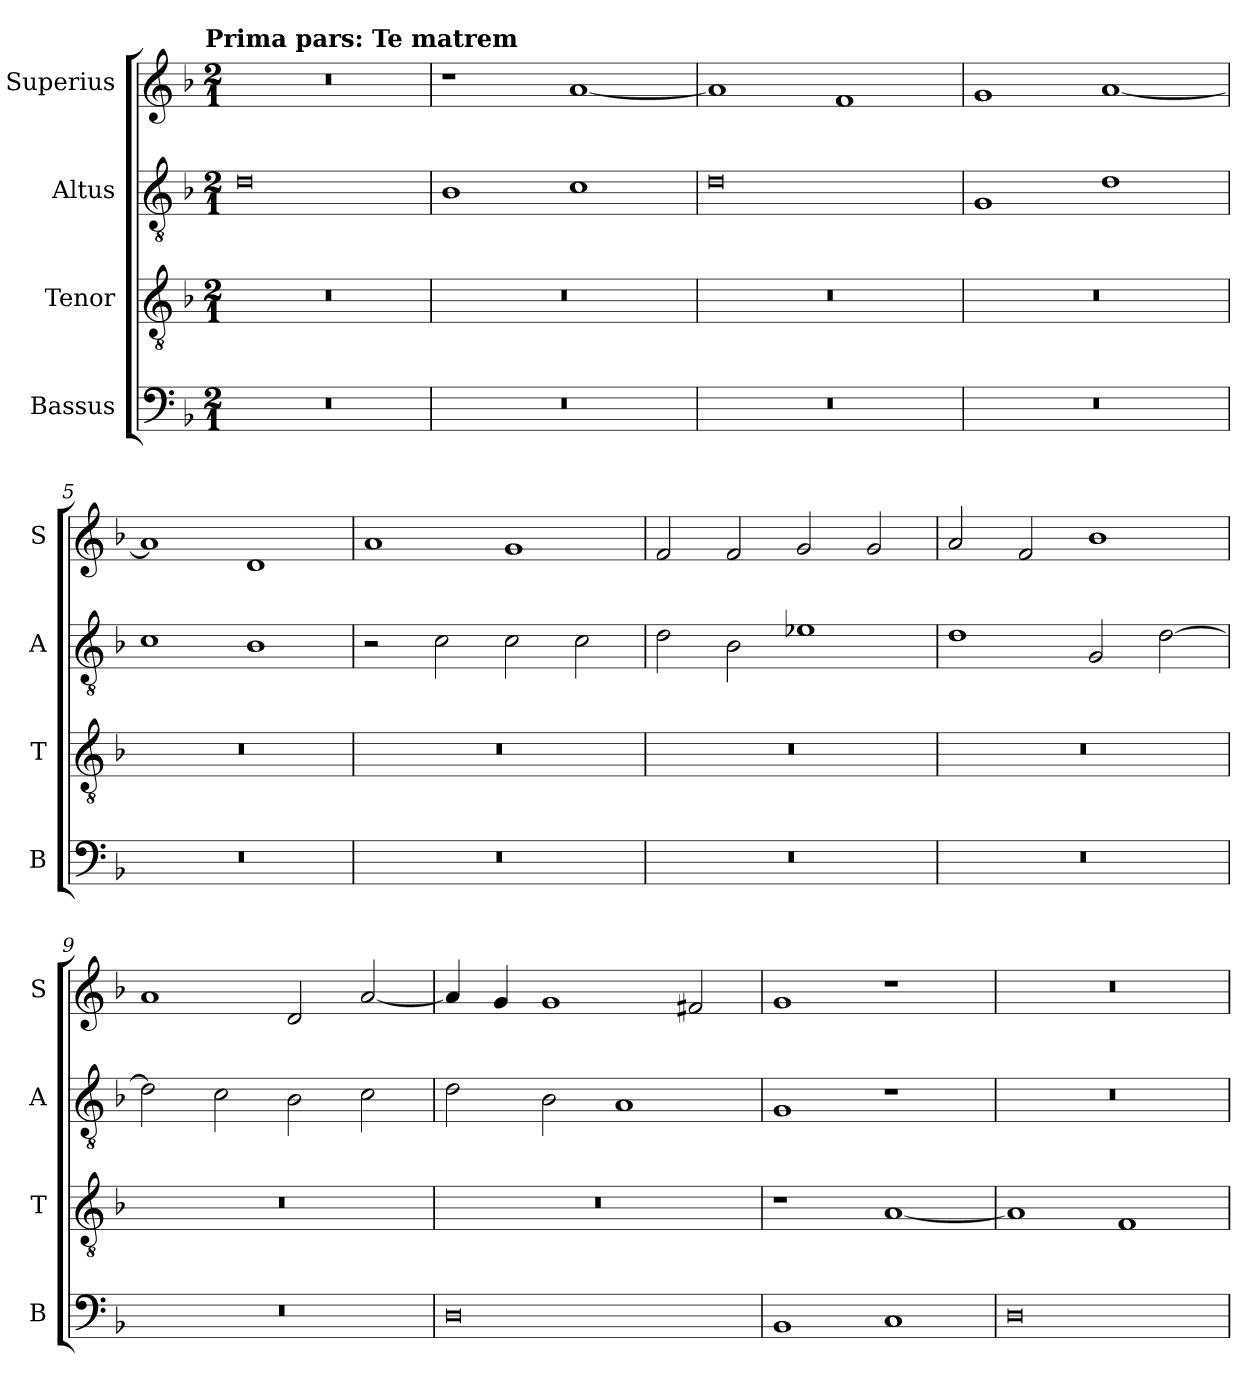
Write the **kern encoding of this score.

**kern	**kern	**kern	**kern
*part4	*part3	*part2	*part1
*staff4	*staff3	*staff2	*staff1
*I"Bassus	*I"Tenor	*I"Altus	*I"Superius
*I'B	*I'T	*I'A	*I'S
*clefF4	*clefGv2	*clefGv2	*clefG2
*k[b-]	*k[b-]	*k[b-]	*k[b-]
*F:	*F:	*F:	*F:
!!LO:TX:omd:t=Prima pars&colon; Te matrem
*M2/1	*M2/1	*M2/1	*M2/1
=1	=1	=1	=1
0r	0r	0d	0r
=2	=2	=2	=2
0r	0r	1B-	1r
.	.	1c	[1a
=3	=3	=3	=3
0r	0r	0d	1a]
.	.	.	1f
=4	=4	=4	=4
0r	0r	1G	1g
.	.	1d	[1a
=5	=5	=5	=5
0r	0r	1c	1a]
.	.	1B-	1d
=6	=6	=6	=6
0r	0r	2r	1a
.	.	2c	.
.	.	2c	1g
.	.	2c	.
=7	=7	=7	=7
0r	0r	2d	2f
.	.	2B-	2f
.	.	1e-X	2g
.	.	.	2g
=8	=8	=8	=8
0r	0r	1d	2a
.	.	.	2f
.	.	2G	1b-
.	.	[2d	.
=9	=9	=9	=9
0r	0r	2d]	1a
.	.	2c	.
.	.	2B-	2d
.	.	2c	[2a
=10	=10	=10	=10
0D	0r	2d	4a]
.	.	.	4g
.	.	2B-	1g
.	.	1A	.
.	.	.	2f#X
=11	=11	=11	=11
1BB-	1r	1G	1g
1C	[1A	1r	1r
=12	=12	=12	=12
0D	1A]	0r	0r
.	1F	.	.
=	=	=	=
*-	*-	*-	*-
